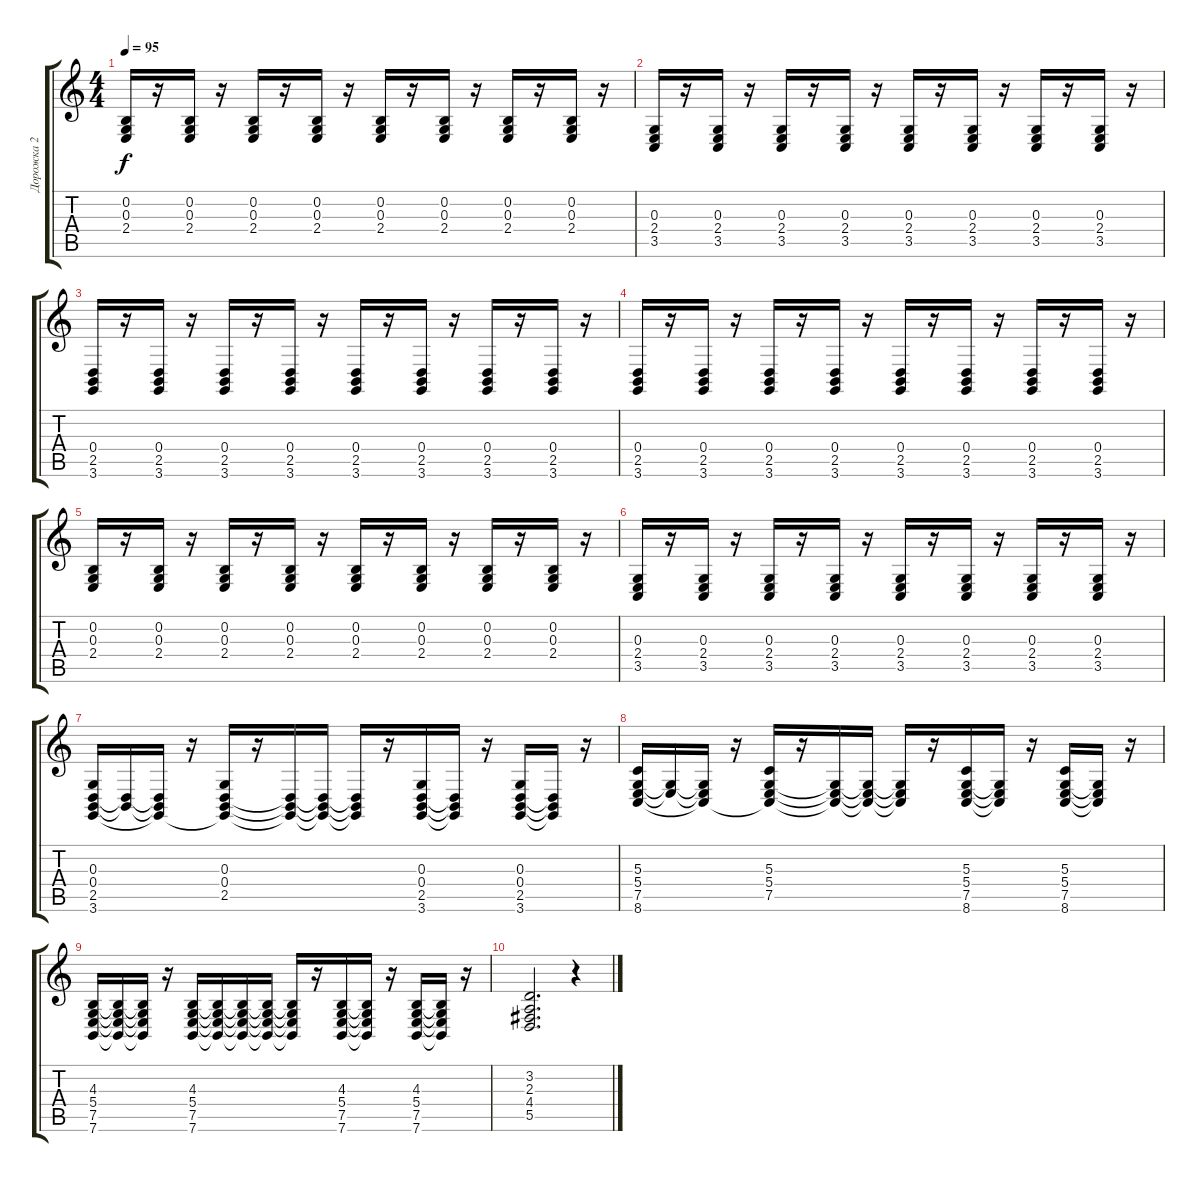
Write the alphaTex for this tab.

\track ("Дорожка 2" "Дорожка 2") {instrument brightacousticpiano}
\staff {score tabs}
\tuning (E4 B3 G3 D3 A2 E2) {hide}
\ts (4 4)
\tempo 95
\clef g2
\ks c
(0.2 0.3 2.4).16{dy f} r.16 (0.2 0.3 2.4).16 r.16 (0.2 0.3 2.4).16 r.16 (0.2 0.3 2.4).16 r.16 (0.2 0.3 2.4).16 r.16 (0.2 0.3 2.4).16 r.16 (0.2 0.3 2.4).16 r.16 (0.2 0.3 2.4).16 r.16 |
(0.3 2.4 3.5).16 r.16 (0.3 2.4 3.5).16 r.16 (0.3 2.4 3.5).16 r.16 (0.3 2.4 3.5).16 r.16 (0.3 2.4 3.5).16 r.16 (0.3 2.4 3.5).16 r.16 (0.3 2.4 3.5).16 r.16 (0.3 2.4 3.5).16 r.16 |
(0.4 2.5 3.6).16 r.16 (0.4 2.5 3.6).16 r.16 (0.4 2.5 3.6).16 r.16 (0.4 2.5 3.6).16 r.16 (0.4 2.5 3.6).16 r.16 (0.4 2.5 3.6).16 r.16 (0.4 2.5 3.6).16 r.16 (0.4 2.5 3.6).16 r.16 |
(0.4 2.5 3.6).16 r.16 (0.4 2.5 3.6).16 r.16 (0.4 2.5 3.6).16 r.16 (0.4 2.5 3.6).16 r.16 (0.4 2.5 3.6).16 r.16 (0.4 2.5 3.6).16 r.16 (0.4 2.5 3.6).16 r.16 (0.4 2.5 3.6).16 r.16 |
(0.2 0.3 2.4).16 r.16 (0.2 0.3 2.4).16 r.16 (0.2 0.3 2.4).16 r.16 (0.2 0.3 2.4).16 r.16 (0.2 0.3 2.4).16 r.16 (0.2 0.3 2.4).16 r.16 (0.2 0.3 2.4).16 r.16 (0.2 0.3 2.4).16 r.16 |
(0.3 2.4 3.5).16 r.16 (0.3 2.4 3.5).16 r.16 (0.3 2.4 3.5).16 r.16 (0.3 2.4 3.5).16 r.16 (0.3 2.4 3.5).16 r.16 (0.3 2.4 3.5).16 r.16 (0.3 2.4 3.5).16 r.16 (0.3 2.4 3.5).16 r.16 |
(0.3 0.4 2.5 3.6).16 (0.4{t} 2.5{t}).16 (0.4{t} 2.5{t} 3.6{t}).16 r.16 (0.3 0.4 2.5 3.6{t}).16 r.16 (0.4{t} 2.5{t} 3.6{t}).16 (0.4{t} 2.5{t} 3.6{t}).16 (0.4{t} 2.5{t} 3.6{t}).16 r.16 (0.3 0.4 2.5 3.6).16 (0.4{t} 2.5{t} 3.6{t}).16 r.16 (0.3 0.4 2.5 3.6).16 (0.4{t} 2.5{t} 3.6{t}).16 r.16 |
(5.3 5.4 7.5 8.6).16 (5.4{t} 7.5{t}).16 (5.4{t} 7.5{t} 8.6{t}).16 r.16 (5.3 5.4 7.5 8.6{t}).16 r.16 (5.4{t} 7.5{t} 8.6{t}).16 (5.4{t} 7.5{t} 8.6{t}).16 (5.4{t} 7.5{t} 8.6{t}).16 r.16 (5.3 5.4 7.5 8.6).16 (5.4{t} 7.5{t} 8.6{t}).16 r.16 (5.3 5.4 7.5 8.6).16 (5.4{t} 7.5{t} 8.6{t}).16 r.16 |
(4.3 5.4 7.5 7.6).16 (4.3{t} 5.4{t} 7.5{t} 7.6{t}).16 (4.3{t} 5.4{t} 7.5{t} 7.6{t}).16 r.16 (4.3 5.4 7.5 7.6).16 (4.3{t} 5.4{t} 7.5{t} 7.6{t}).16 (4.3{t} 5.4{t} 7.5{t} 7.6{t}).16 (4.3{t} 5.4{t} 7.5{t} 7.6{t}).16 (4.3{t} 5.4{t} 7.5{t} 7.6{t}).16 r.16 (4.3 5.4 7.5 7.6).16 (4.3{t} 5.4{t} 7.5{t} 7.6{t}).16 r.16 (4.3 5.4 7.5 7.6).16 (4.3{t} 5.4{t} 7.5{t} 7.6{t}).16 r.16 |
(3.2 2.3 4.4 5.5).2{d} r.4
